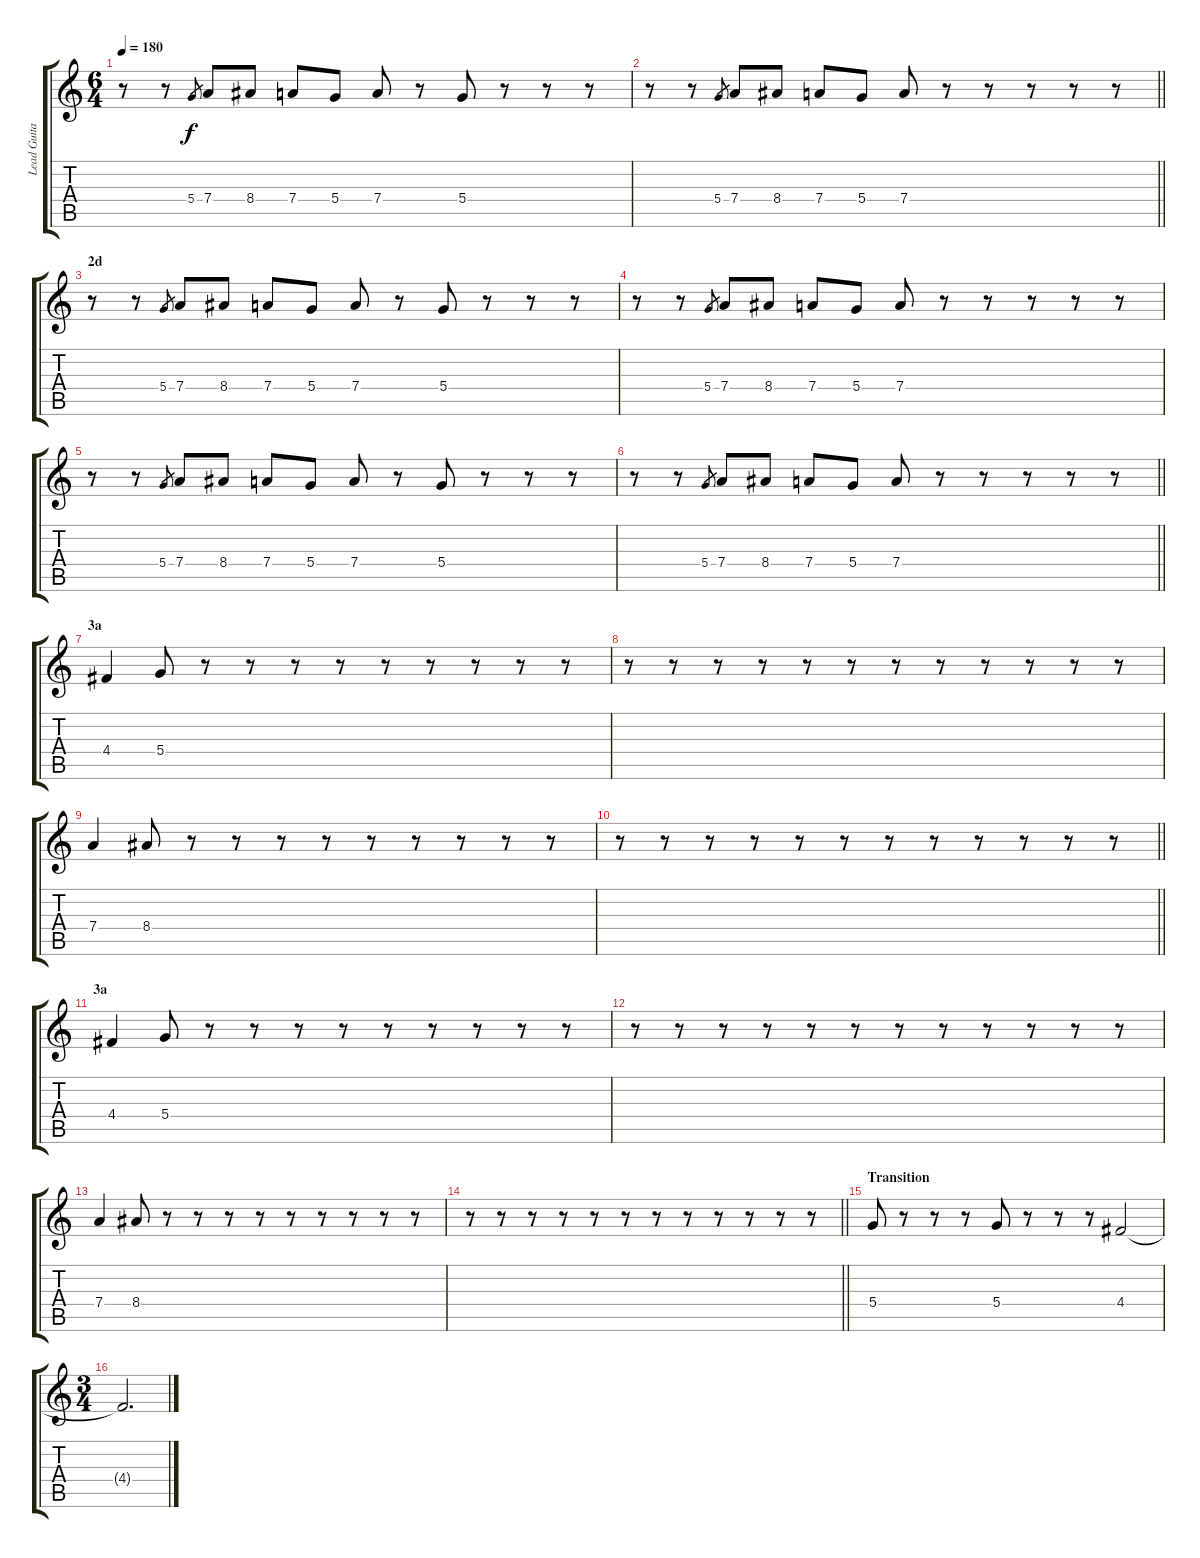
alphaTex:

\track ("Lead Guitar" "Lead Guita") {instrument acousticguitarsteel}
\staff {score tabs}
\tuning (E4 B3 G3 D3 A2 E2) {hide}
\ts (6 4)
\tempo 180
\clef g2
\ks c
r.8{dy f} r.8 5.4.8{gr} 7.4.8 8.4.8 7.4.8 5.4.8 7.4.8 r.8 5.4.8 r.8 r.8 r.8 |
\barLineRight lightlight
r.8 r.8 5.4.8{gr} 7.4.8 8.4.8 7.4.8 5.4.8 7.4.8 r.8 r.8 r.8 r.8 r.8 |
\section ("" "2d")
r.8 r.8 5.4.8{gr} 7.4.8 8.4.8 7.4.8 5.4.8 7.4.8 r.8 5.4.8 r.8 r.8 r.8 |
r.8 r.8 5.4.8{gr} 7.4.8 8.4.8 7.4.8 5.4.8 7.4.8 r.8 r.8 r.8 r.8 r.8 |
r.8 r.8 5.4.8{gr} 7.4.8 8.4.8 7.4.8 5.4.8 7.4.8 r.8 5.4.8 r.8 r.8 r.8 |
\barLineRight lightlight
r.8 r.8 5.4.8{gr} 7.4.8 8.4.8 7.4.8 5.4.8 7.4.8 r.8 r.8 r.8 r.8 r.8 |
\section ("" "3a")
4.4.4 5.4.8 r.8 r.8 r.8 r.8 r.8 r.8 r.8 r.8 r.8 |
r.8 r.8 r.8 r.8 r.8 r.8 r.8 r.8 r.8 r.8 r.8 r.8 |
7.4.4 8.4.8 r.8 r.8 r.8 r.8 r.8 r.8 r.8 r.8 r.8 |
\barLineRight lightlight
r.8 r.8 r.8 r.8 r.8 r.8 r.8 r.8 r.8 r.8 r.8 r.8 |
\section ("" "3a")
4.4.4 5.4.8 r.8 r.8 r.8 r.8 r.8 r.8 r.8 r.8 r.8 |
r.8 r.8 r.8 r.8 r.8 r.8 r.8 r.8 r.8 r.8 r.8 r.8 |
7.4.4 8.4.8 r.8 r.8 r.8 r.8 r.8 r.8 r.8 r.8 r.8 |
\barLineRight lightlight
r.8 r.8 r.8 r.8 r.8 r.8 r.8 r.8 r.8 r.8 r.8 r.8 |
\section ("" "Transition ")
5.4.8 r.8 r.8 r.8 5.4.8 r.8 r.8 r.8 4.4.2 |
\ts (3 4)
4.4{t}.2{d}
